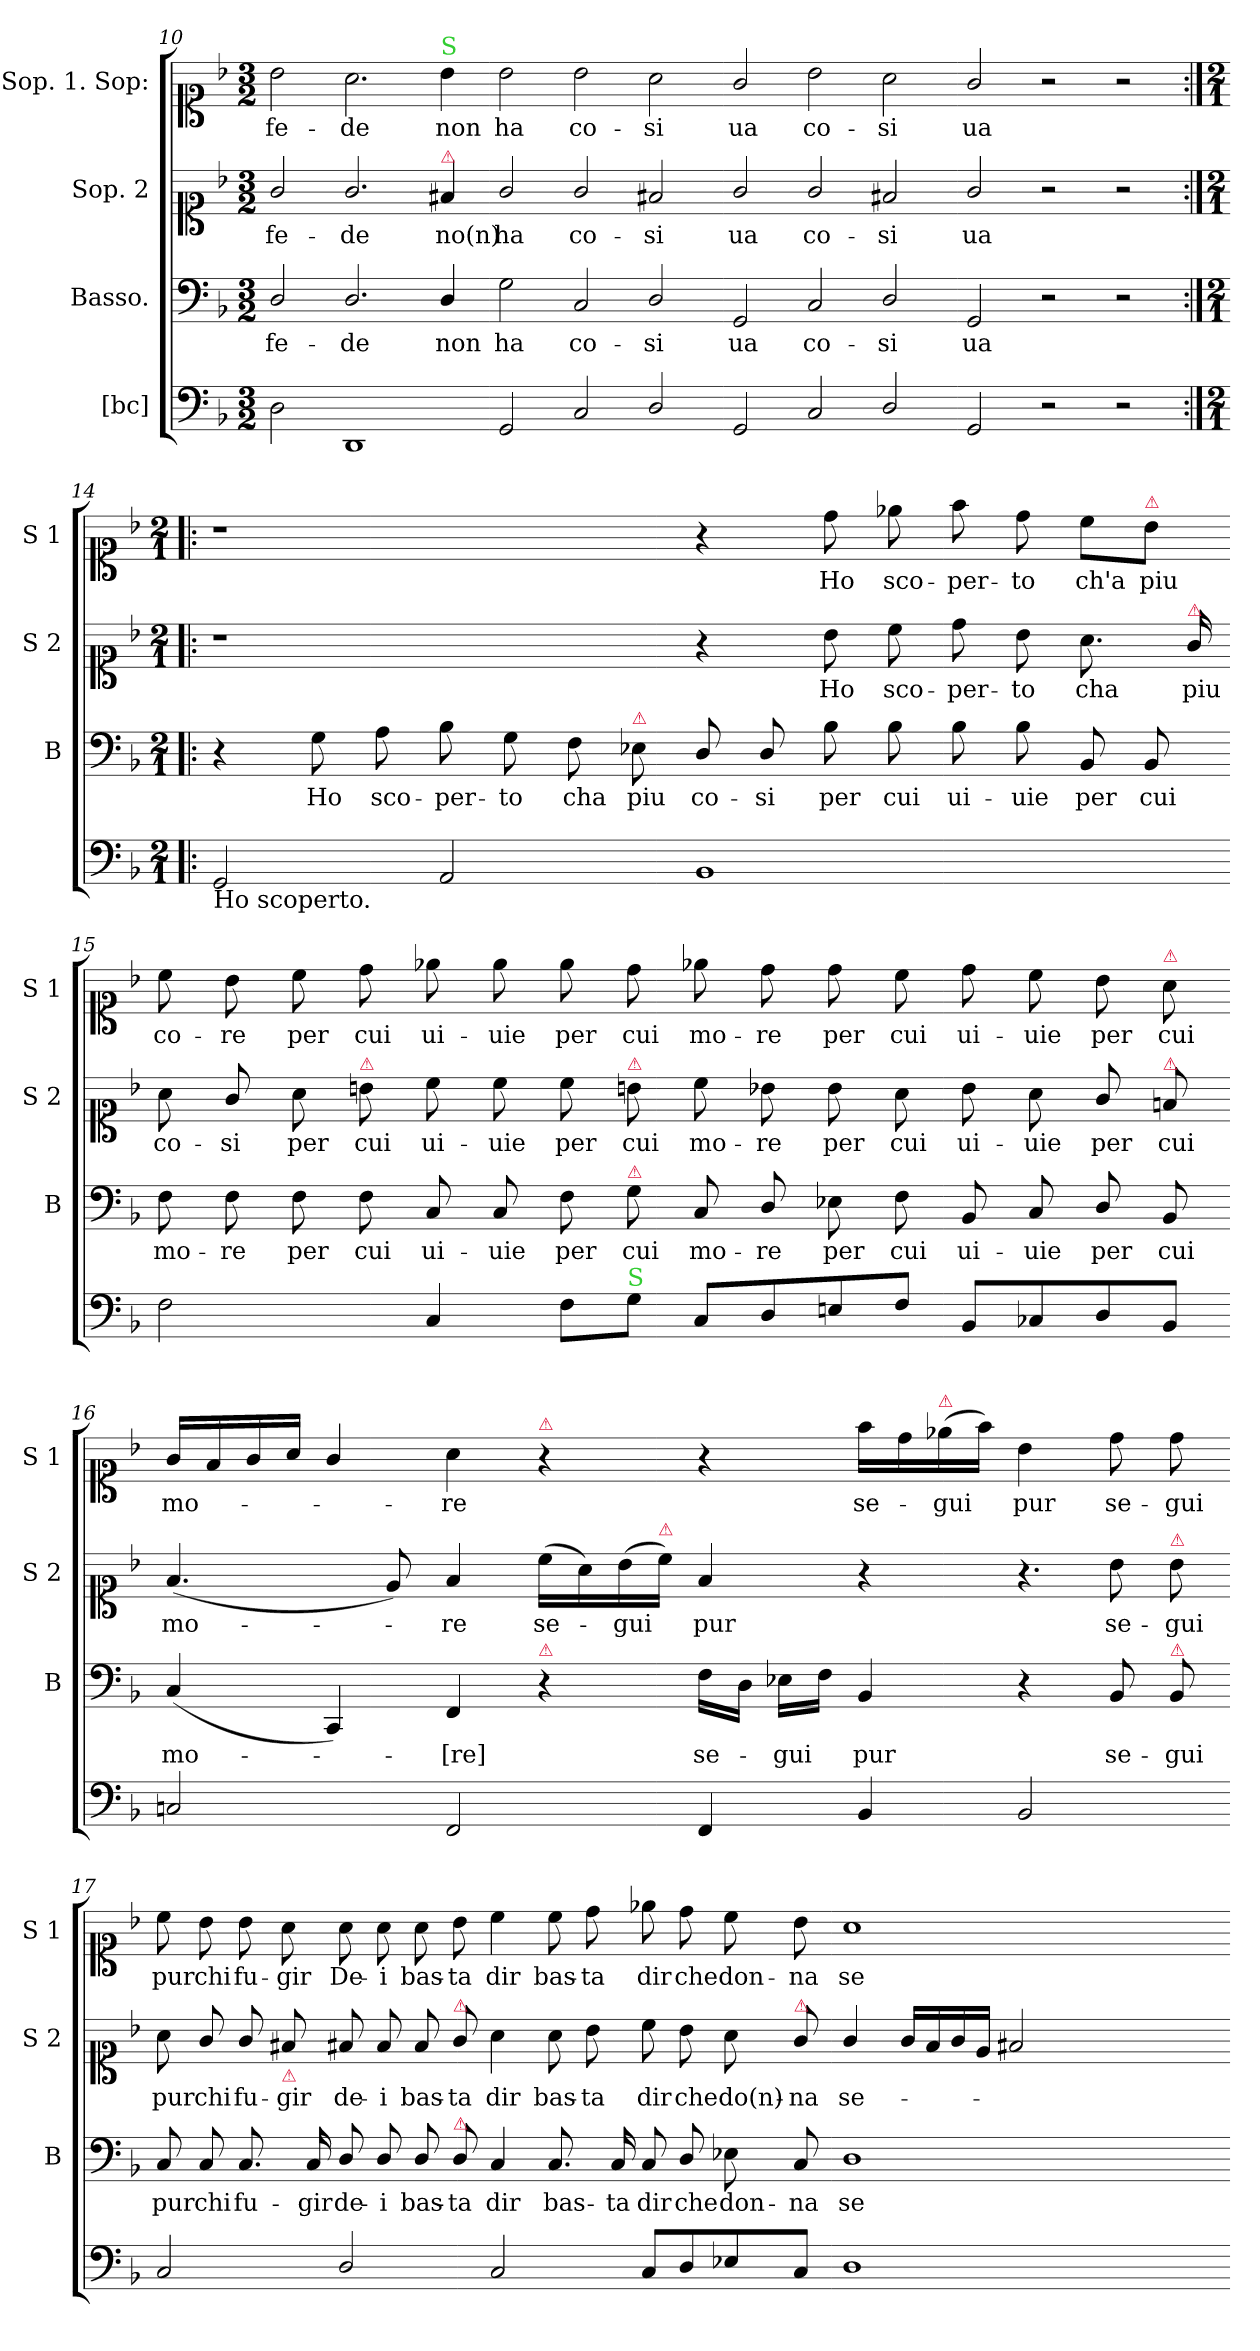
**kern	**dynam	**kern	**text	**dynam	**kern	**text	**kern	**text
*part4	*part4	*part3	*part3	*part3	*part2	*part2	*part1	*part1
*staff4	*staff4	*staff3	*staff3	*staff3	*staff2	*staff2	*staff1	*staff1
*I"[bc]	*	*I"Basso.	*	*	*I"Sop. 2	*	*I"Sop. 1. Sop:	*
*	*	*I'B	*	*	*I'S 2	*	*I'S 1	*
*clefF4	*	*clefF4	*	*	*clefC1	*	*clefC1	*
*k[b-]	*	*k[b-]	*	*	*k[b-]	*	*k[b-]	*
*M3/2	*	*M3/2	*	*	*M3/2	*	*M3/2	*
=10	=10	=10	=10	=10	=10	=10	=10	=10
2D\	.	2D/	fe-	.	2g/	fe-	2b-\	fe-
1DD/	.	2.D/	-de	.	2.g/	-de	2.a\	-de
!	!	!	!	!	!	!	!LO:TX:a:color=limegreen:t=S	!
!	!	!	!	!	!LO:TX:a:color=crimson:t=⚠	!	!	!
.	.	4D/	non	.	4f#X/	no(n)	4b-\	non
=11-	=11-	=11-	=11-	=11-	=11-	=11-	=11-	=11-
2GG/	.	2G\	ha	.	2g/	ha	2b-\	ha
2C/	forte	2C/	co-	.	2g/	co-	2b-\	co-
2D/	.	2D/	-si	.	2f#X/	-si	2a\	-si
=12-	=12-	=12-	=12-	=12-	=12-	=12-	=12-	=12-
2GG/	.	2GG/	ua	.	2g/	ua	2g/	ua
!	!	!	!	!LO:DY:a	!	!	!	!
2C/	pian	2C/	co-	pian	2g/	co-	2b-\	co-
2D/	.	2D/	-si	.	2f#X/	-si	2a\	-si
=13-	=13-	=13-	=13-	=13-	=13-	=13-	=13-	=13-
2GG/	.	2GG/	ua	.	2g/	ua	2g/	ua
2r	.	2r	.	.	2r	.	2r	.
2r	.	2r	.	.	2r	.	2r	.
=14:|!|:	=14:|!|:	=14:|!|:	=14:|!|:	=14:|!|:	=14:|!|:	=14:|!|:	=14:|!|:	=14:|!|:
*M2/1	*	*M2/1	*	*	*M2/1	*	*M2/1	*
!LO:TX:b:t=Ho scoperto.	!	!	!	!	!	!	!	!
2GG/	.	4r	.	.	1r	.	1r	.
.	.	8G\	Ho	.	.	.	.	.
.	.	8A\	sco-	.	.	.	.	.
2AA/	.	8B-\	-per-	.	.	.	.	.
.	.	8G\	-to	.	.	.	.	.
.	.	8F\	cha	.	.	.	.	.
!	!	!LO:TX:a:color=crimson:t=⚠	!	!	!	!	!	!
.	.	8E-X\	piu	.	.	.	.	.
1BB-/	.	8D/	co-	.	4r	.	4r	.
.	.	8D/	-si	.	.	.	.	.
.	.	8B-\	per	.	8b-\	Ho	8dd\	Ho
.	.	8B-\	cui	.	8cc\	sco-	8ee-X\	sco-
.	.	8B-\	ui-	.	8dd\	-per-	8ff\	-per-
.	.	8B-\	-uie	.	8b-\	-to	8dd\	-to
.	.	8BB-/	per	.	8.a\	cha	8cc\L	ch'a
!	!	!	!	!	!	!	!LO:TX:a:color=crimson:t=⚠	!
.	.	8BB-/	cui	.	.	.	8b-\J	piu
!	!	!	!	!	!LO:TX:a:color=crimson:t=⚠	!	!	!
.	.	.	.	.	16g/	piu	.	.
=15-	=15-	=15-	=15-	=15-	=15-	=15-	=15-	=15-
2F\	.	8F\	mo-	.	8a\	co-	8cc\	co-
.	.	8F\	-re	.	8g/	-si	8b-\	-re
.	.	8F\	per	.	8a\	per	8cc\	per
!	!	!	!	!	!LO:TX:a:color=crimson:t=⚠	!	!	!
.	.	8F\	cui	.	8bn\	cui	8dd\	cui
4C/	.	8C/	ui-	.	8cc\	ui-	8ee-X\	ui-
.	.	8C/	-uie	.	8cc\	-uie	8ee-\	-uie
8F\L	.	8F\	per	.	8cc\	per	8ee-\	per
!	!	!	!	!	!LO:TX:a:color=crimson:t=⚠	!	!	!
!	!	!LO:TX:a:color=crimson:t=⚠	!	!	!	!	!	!
!LO:TX:a:color=limegreen:t=S	!	!	!	!	!	!	!	!
8G\J	.	8G\	cui	.	8bn\	cui	8dd\	cui
8C/L	.	8C/	mo-	.	8cc\	mo-	8ee-X\	mo-
8D/	.	8D/	-re	.	8b-X\	-re	8dd\	-re
8En/	.	8E-X\	per	.	8b-\	per	8dd\	per
8F/J	.	8F\	cui	.	8a\	cui	8cc\	cui
8BB-/L	.	8BB-/	ui-	.	8b-\	ui-	8dd\	ui-
8C-X/	.	8C/	-uie	.	8a\	-uie	8cc\	-uie
8D/	.	8D/	per	.	8g/	per	8b-\	per
!	!	!	!	!	!	!	!LO:TX:a:color=crimson:t=⚠	!
!	!	!	!	!	!LO:TX:a:color=crimson:t=⚠	!	!	!
8BB-/J	.	8BB-/	cui	.	8fn/	cui	8a\	cui
=16-	=16-	=16-	=16-	=16-	=16-	=16-	=16-	=16-
2Cn/	.	(4C/	mo-	.	(4.f/	mo-	16g/LL	mo-
.	.	.	.	.	.	.	16f/	.
.	.	.	.	.	.	.	16g/	.
.	.	.	.	.	.	.	16a/JJ	.
.	.	4CC/)	.	.	.	.	4g/	.
.	.	.	.	.	8e/)	.	.	.
2FF/	.	4FF/	-[re]	.	4f/	-re	4a\	-re
!	!	!	!	!	!	!	!LO:TX:a:color=crimson:t=⚠	!
!	!	!LO:TX:a:color=crimson:t=⚠	!	!	!	!	!	!
.	.	4r	.	.	(16cc\LL	se-	4r	.
.	.	.	.	.	16a\)	.	.	.
.	.	.	.	.	(16b-\	-gui	.	.
!	!	!	!	!	!LO:TX:a:color=crimson:t=⚠	!	!	!
.	.	.	.	.	16cc\JJ)	.	.	.
4FF/	.	16F\LL	se-	.	4f/	pur	4r	.
.	.	16D\JJ	.	.	.	.	.	.
.	.	16E-X\LL	-gui	.	.	.	.	.
.	.	16F\JJ	.	.	.	.	.	.
4BB-/	.	4BB-/	pur	.	4r	.	16ff\LL	se-
.	.	.	.	.	.	.	16dd\	.
!	!	!	!	!	!	!	!LO:TX:a:color=crimson:t=⚠	!
.	.	.	.	.	.	.	(16ee-X\	-gui
.	.	.	.	.	.	.	16ff\JJ)	.
!	!	!	!	!	!LO:N:vis=4.	!	!	!
2BB-/	.	4r	.	.	4r	.	4b-\	pur
.	.	8BB-/	se-	.	8b-\	se-	8dd\	se-
!	!	!	!	!	!LO:TX:a:color=crimson:t=⚠	!	!	!
!	!	!LO:TX:a:color=crimson:t=⚠	!	!	!	!	!	!
.	.	8BB-/	-gui	.	8b-\	-gui	8dd\	-gui
=17-	=17-	=17-	=17-	=17-	=17-	=17-	=17-	=17-
2C/	.	8C/	pur	.	8a\	pur	8cc\	pur
.	.	8C/	chi	.	8g/	chi	8b-\	chi
.	.	8.C/	fu-	.	8g/	fu-	8b-\	fu-
!	!	!	!	!	!LO:TX:b:color=crimson:t=⚠	!	!	!
.	.	.	.	.	8f#X/	-gir	8a\	-gir
.	.	16C/	-gir	.	.	.	.	.
2D/	.	8D/	de-	.	8f#X/	de-	8a\	De-
.	.	8D/	-i	.	8f#/	-i	8a\	-i
.	.	8D/	bas-	.	8f#/	bas-	8a\	bas-
!	!	!	!	!	!LO:TX:a:color=crimson:t=⚠	!	!	!
!	!	!LO:TX:a:color=crimson:t=⚠	!	!	!	!	!	!
.	.	8D/	-ta	.	8g/	-ta	8b-\	-ta
2C/	.	4C/	dir	.	4a\	dir	4cc\	dir
.	.	8.C/	bas-	.	8a\	bas-	8cc\	bas-
.	.	.	.	.	8b-\	-ta	8dd\	-ta
.	.	16C/	-ta	.	.	.	.	.
8C/L	.	8C/	dir	.	8cc\	dir	8ee-X\	dir
8D/	.	8D/	che	.	8b-\	che	8dd\	che
8E-X/	.	8E-X\	don-	.	8a\	do(n)-	8cc\	don-
!	!	!	!	!	!LO:TX:a:color=crimson:t=⚠	!	!	!
8C/J	.	8C/	-na	.	8g/	-na	8b-\	-na
=18-	=18-	=18-	=18-	=18-	=18-	=18-	=18-	=18-
1D\	.	1D\	se-	.	4g/	se-	1a\	se-
.	.	.	.	.	16g/LL	.	.	.
.	.	.	.	.	16f#/	.	.	.
.	.	.	.	.	16g/	.	.	.
.	.	.	.	.	16e/JJ	.	.	.
.	.	.	.	.	2f#X/	.	.	.
1ryy	.	1ryy	.	.	1ryy	.	1ryy	.
=-	=-	=-	=-	=-	=-	=-	=-	=-
*-	*-	*-	*-	*-	*-	*-	*-	*-
